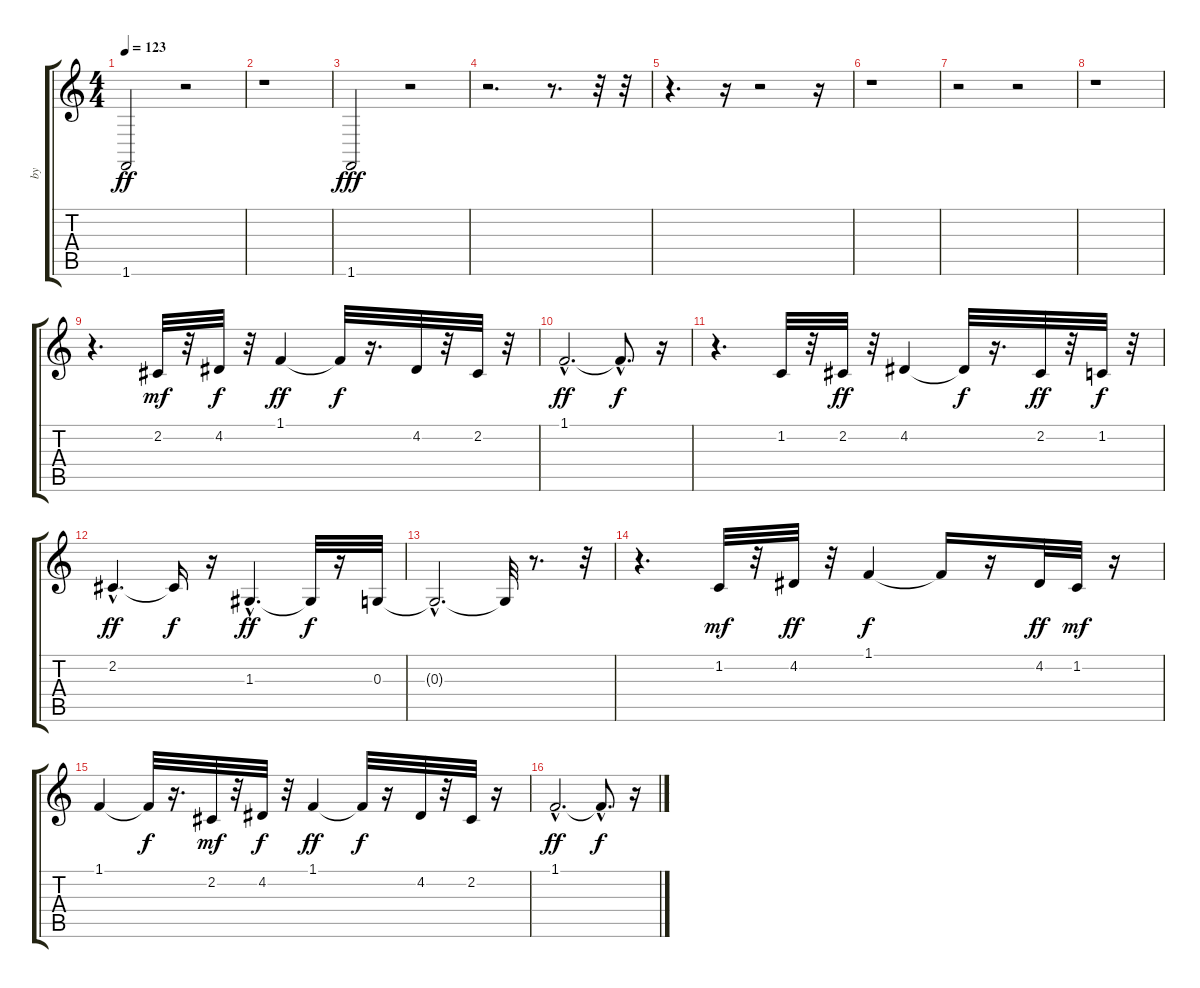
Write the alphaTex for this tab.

\track ("by " "by ") {instrument trombone}
\staff {score tabs}
\tuning (E4 B3 G3 D3 A2 E2) {hide}
\ts (4 4)
\tempo 123
\clef g2
\ks c
1.6.2{dy ff} r.2 |
r.1 |
1.6.2{dy fff} r.2 |
r.2{d} r.8{d} r.32 r.32 |
r.4{d} r.16 r.2 r.16 |
r.1 |
r.2 r.2 |
r.1 |
r.4{d} 2.2.32{dy mf} r.32 4.2.32{dy f} r.32 1.1.4{dy ff} 1.1{t}.32{dy f} r.16{d} 4.2.32 r.32 2.2.32 r.32 |
1.1{hac}.2{d dy ff} 1.1{hac t}.8{d dy f} r.16 |
r.4{d} 1.2.32 r.32 2.2.32{dy ff} r.32 4.2.4 4.2{t}.32{dy f} r.16{d} 2.2.32{dy ff} r.32 1.2.32{dy f} r.32 |
2.2{hac}.4{d dy ff} 2.2{t}.16{dy f} r.16 1.3{hac}.4{d dy ff} 1.3{t}.32{dy f} r.16 0.3.32 |
0.3{hac t}.2{d} 0.3{t}.32 r.8{d} r.32 |
r.4{d} 1.2.32{dy mf} r.32 4.2.32{dy ff} r.32 1.1.4{dy f} 1.1{t}.16 r.16 4.2.32{dy ff} 1.2.32{dy mf} r.16 |
1.1.4 1.1{t}.32{dy f} r.16{d} 2.2.32{dy mf} r.32 4.2.32{dy f} r.32 1.1.4{dy ff} 1.1{t}.32{dy f} r.16 4.2.32 r.32 2.2.32 r.16 |
1.1{hac}.2{d dy ff} 1.1{hac t}.8{d dy f} r.16
